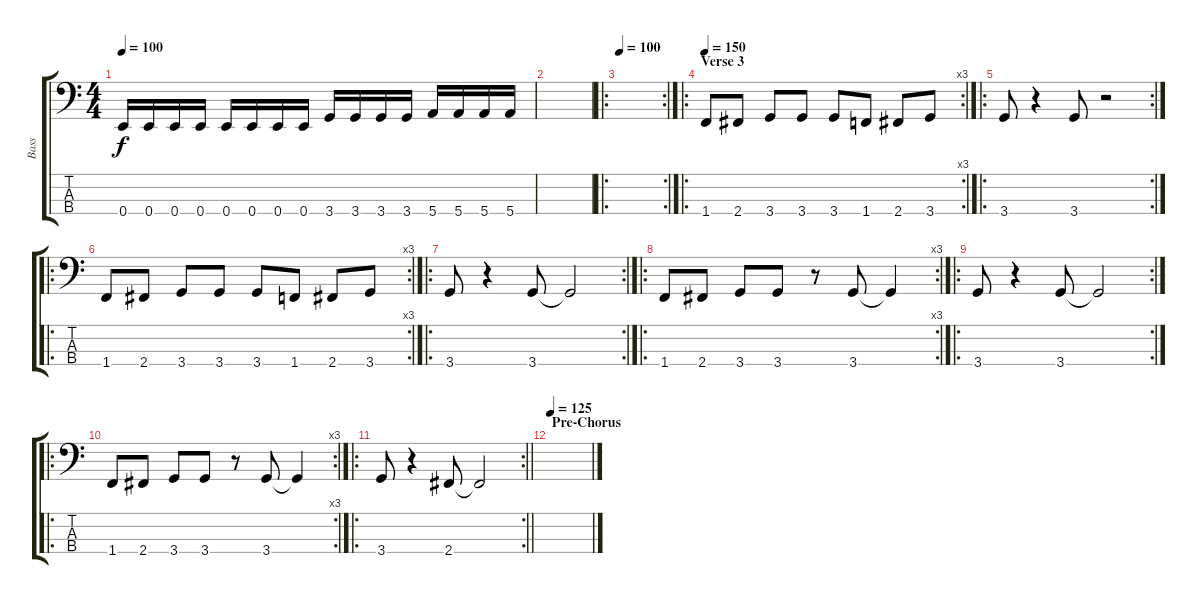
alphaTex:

\track ("Bass" "Bass") {instrument electricbasspick}
\staff {score tabs}
\tuning (G2 D2 A1 E1) {hide}
\ts (4 4)
\tempo 100
\clef f4
\ks c
0.4.16{dy f} 0.4.16 0.4.16 0.4.16 0.4.16 0.4.16 0.4.16 0.4.16 3.4.16 3.4.16 3.4.16 3.4.16 5.4.16 5.4.16 5.4.16 5.4.16 |
|
\ro
\rc 2
\tempo 100
|
\ro
\rc 3
\section ("" "Verse 3")
\tempo 150
1.4.8 2.4.8 3.4.8 3.4.8 3.4.8 1.4.8 2.4.8 3.4.8 |
\ro
\rc 2
3.4.8 r.4 3.4.8 r.2 |
\ro
\rc 3
1.4.8 2.4.8 3.4.8 3.4.8 3.4.8 1.4.8 2.4.8 3.4.8 |
\ro
\rc 2
3.4.8 r.4 3.4.8 3.4{t}.2 |
\ro
\rc 3
1.4.8 2.4.8 3.4.8 3.4.8 r.8 3.4.8 3.4{t}.4 |
\ro
\rc 2
3.4.8 r.4 3.4.8 3.4{t}.2 |
\ro
\rc 3
1.4.8 2.4.8 3.4.8 3.4.8 r.8 3.4.8 3.4{t}.4 |
\ro
\rc 2
\barLineRight lightlight
3.4.8 r.4 2.4.8 2.4{t}.2 |
\section ("" "Pre-Chorus")
\tempo 125
